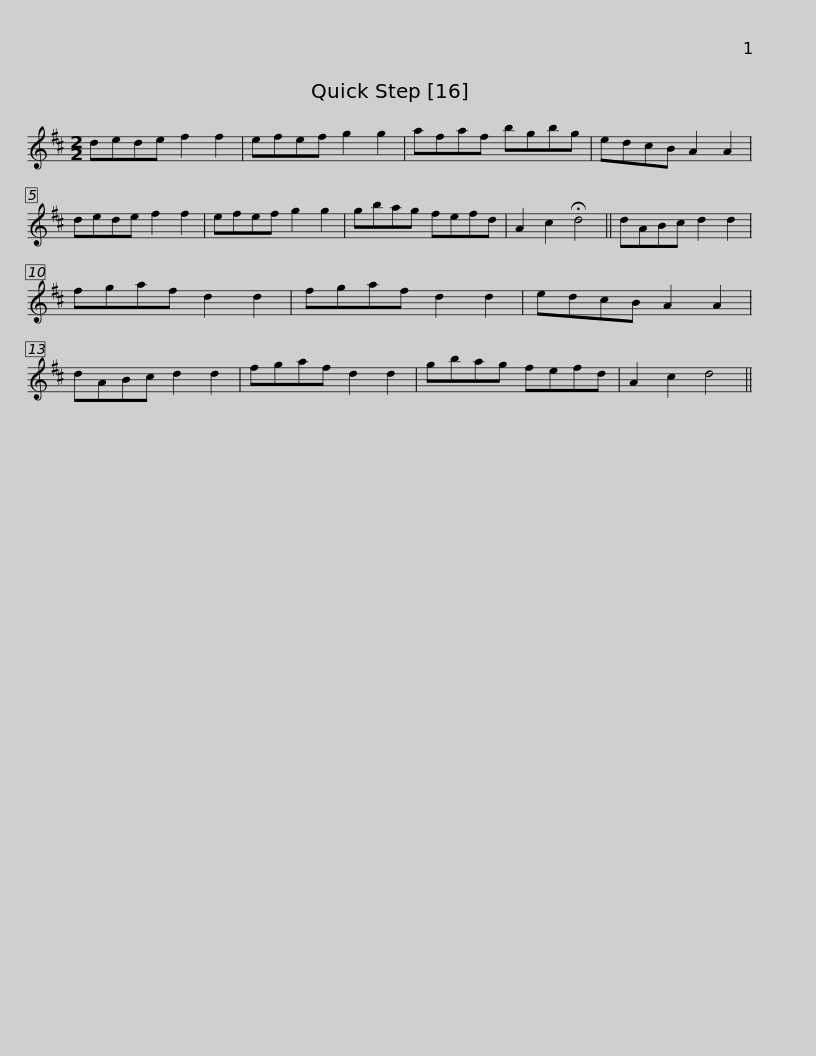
X:1
L:1/8
M:2/2
I:linebreak $
K:D
V:1 treble
V:1
 dede f2 f2 | efef g2 g2 | afaf bgbg | edcB A2 A2 | dede f2 f2 | %5
 efef g2 g2 |$ gbag fefd | A2 c2 !fermata!d4 || dABc d2 d2 | fgaf d2 d2 | %10
 fgaf d2 d2 | edcB A2 A2 | dABc d2 d2 |$ fgaf d2 d2 | gbag fefd | %15
 A2 c2 d4 || %16
